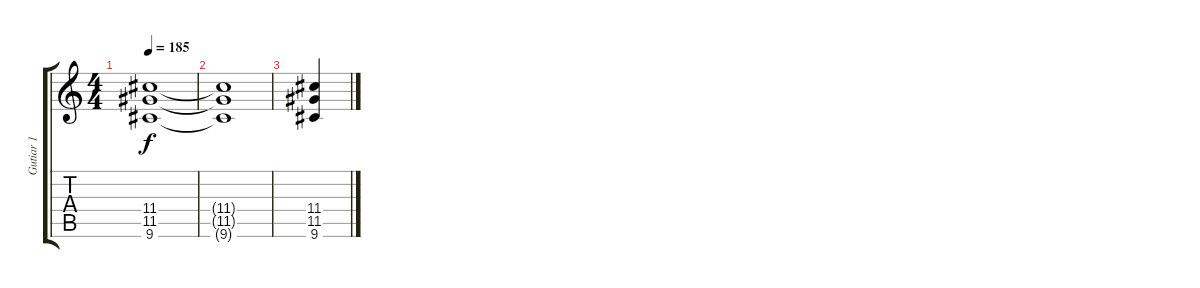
\track ("Gutiar 1" "Gutiar 1") {instrument distortionguitar}
\staff {score tabs}
\tuning (E4 B3 G3 D3 A2 E2) {hide}
\ts (4 4)
\tempo 185
\clef g2
\ks c
(11.4 11.5 9.6).1{dy f} |
(11.4{t} 11.5{t} 9.6{t}).1 |
(11.4 11.5 9.6).4
